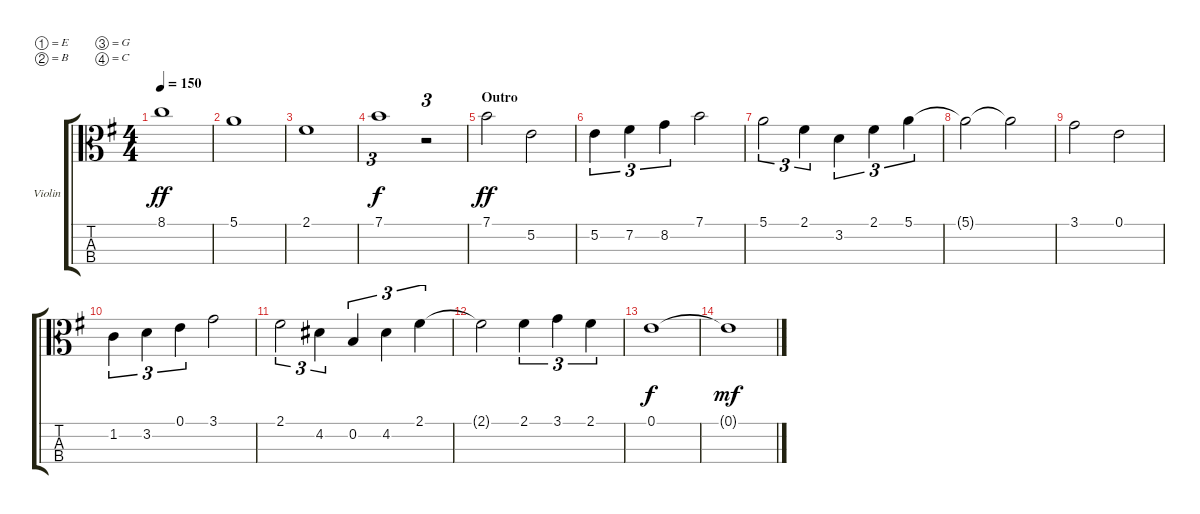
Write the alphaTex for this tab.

\defaultSystemsLayout 4
\bracketExtendMode groupsimilarinstruments
\firstSystemTrackNameOrientation horizontal
\otherSystemsTrackNameOrientation horizontal
\track ("Violin" "Violin") {instrument viola}
\staff {score tabs}
\tuning (E4 B3 G3 C3)
\ts (4 4)
\tempo 150
\clef c3
\ks eminor
8.1.1{dy ff} |
5.1.1 |
2.1.1 |
7.1.1{tu (3 2) dy f} r.2{tu (3 2)} |
\section ("" "Outro")
7.1.2{dy ff} 5.2.2 |
5.2.4{tu (3 2)} 7.2.4{tu (3 2)} 8.2.4{tu (3 2)} 7.1.2 |
5.1.2{tu (3 2)} 2.1.4{tu (3 2)} 3.2.4{tu (3 2)} 2.1.4{tu (3 2)} 5.1.4{tu (3 2)} |
5.1{t}.2 5.1{t}.2 |
3.1.2 0.1.2 |
1.2.4{tu (3 2)} 3.2.4{tu (3 2)} 0.1.4{tu (3 2)} 3.1.2 |
2.1.2{tu (3 2)} 4.2.4{tu (3 2)} 0.2.4{tu (3 2)} 4.2.4{tu (3 2)} 2.1.4{tu (3 2)} |
2.1{t}.2 2.1.4{tu (3 2)} 3.1.4{tu (3 2)} 2.1.4{tu (3 2)} |
0.1.1{dy f} |
0.1{t}.1{dy mf}
